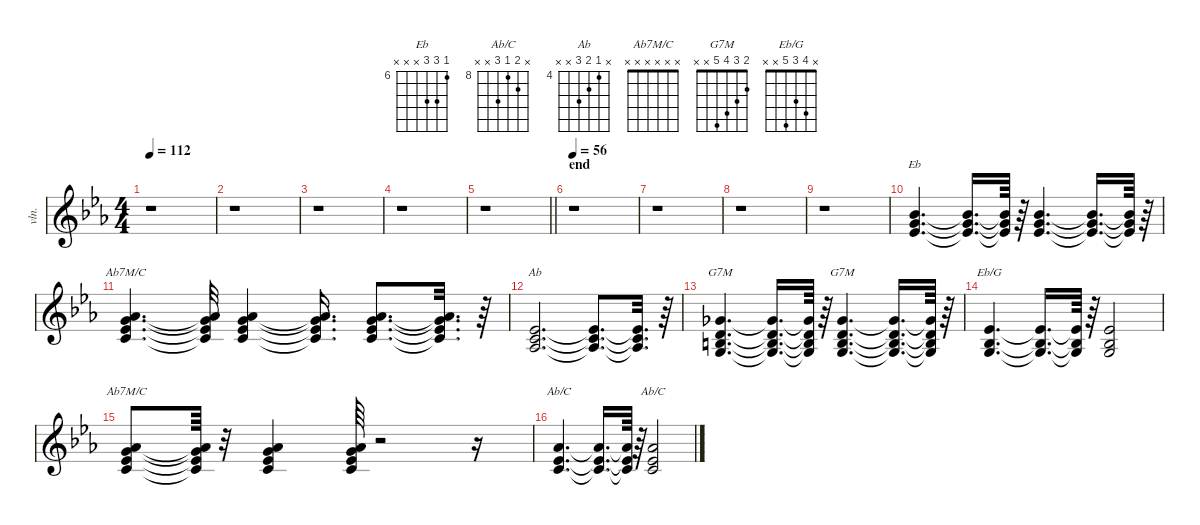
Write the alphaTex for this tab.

\defaultSystemsLayout 4
\hideDynamics
\bracketExtendMode nobrackets
\otherSystemsTrackNameOrientation horizontal
\track ("Rock Organ" "vln.") {defaultSystemsLayout 4 solo instrument synthstrings1}
\staff {score}
\tuning (E4 B3 G3 D3 A2 E2)
\chord ("Eb" 6 8 8 x x x) {firstfret 6 showfingering false}
\chord ("Ab/C" 4 4 5 x x x) {showfingering false barre 4}
\chord ("Ab" x 4 5 6 x x) {firstfret 4 showfingering false}
\chord ("Ab/C" x 9 8 10 x x) {firstfret 8 showfingering false}
\chord ("Ab7M/C" x x x x x x)
\chord ("G7M" x 9 11 12 10 x) {firstfret 10 showfingering false}
\chord ("G7M" 2 3 4 5 x x) {showfingering false}
\chord ("Eb/G" x 4 3 5 x x) {showfingering false}
\ts (4 4)
\tempo 112
\clef g2
\ks cminor
r.1{dy f beam Down} |
r.1{beam Down} |
r.1{beam Down} |
r.1{beam Down} |
\barLineRight lightlight
r.1{beam Down} |
\section ("" "end")
\tempo 56
r.1{beam Down} |
r.1{beam Down} |
r.1{beam Down} |
r.1{beam Down} |
\ks eb
(6.1{acc b} 8.2{acc forcenatural} 8.3{acc b}).4{d ch "Eb" beam Up} (6.1{t acc b} 8.2{t acc forcenatural} 8.3{t acc b}).16{d beam Up} (6.1{t acc b} 8.2{t acc forcenatural} 8.3{t acc b}).64{beam Up} r.64{beam Up} (6.1{acc b} 8.2{acc forcenatural} 8.3{acc b}).4{d beam Up} (6.1{t acc b} 8.2{t acc forcenatural} 8.3{t acc b}).16{d beam Up} (6.1{t acc b} 8.2{t acc forcenatural} 8.3{t acc b}).64{beam Up} r.64{beam Up} |
(4.1{acc b} 8.2{acc forcenatural} 8.3{acc b} 10.4{acc forcenatural}).4{d ch "Ab7M/C" beam Up} (4.1{t acc b} 8.2{t acc forcenatural} 8.3{t acc b} 10.4{t acc forcenatural}).32{beam Up} (4.1{acc b} 8.2{acc forcenatural} 8.3{acc b} 10.4{acc forcenatural}).4{beam Up} (4.1{t acc b} 8.2{t acc forcenatural} 8.3{t acc b} 10.4{t acc forcenatural}).16{d beam Up} (4.1{acc b} 8.2{acc forcenatural} 8.3{acc b} 10.4{acc forcenatural}).8{d beam Up} (4.1{t acc b} 8.2{t acc forcenatural} 8.3{t acc b} 10.4{t acc forcenatural}).32{d beam Up} r.64{beam Up} |
(4.2{acc b} 5.3{acc forcenatural} 6.4{acc b}).2{d ch "Ab" beam Up} (4.2{t acc b} 5.3{t acc forcenatural} 6.4{t acc b}).8{d beam Up} (4.2{t acc b} 5.3{t acc forcenatural} 6.4{t acc b}).32{d beam Up} r.64{beam Up} |
(0.2{acc forcenatural} 11.3{acc b} 12.4{acc forcenatural} 10.5{acc forcenatural}).4{d ch "G7M" beam Up} (0.2{t acc forcenatural} 11.3{t acc b} 12.4{t acc forcenatural} 10.5{t acc forcenatural}).16{d beam Up} (0.2{t acc forcenatural} 11.3{t acc b} 12.4{t acc forcenatural} 10.5{t acc forcenatural}).64{beam Up} r.64{beam Up} (2.1{acc b} 3.2{acc forcenatural} 4.3{acc forcenatural} 5.4{acc forcenatural}).4{d ch "G7M" beam Up} (2.1{t acc b} 3.2{t acc forcenatural} 4.3{t acc forcenatural} 5.4{t acc forcenatural}).16{d beam Up} (2.1{t acc b} 3.2{t acc forcenatural} 4.3{t acc forcenatural} 5.4{t acc forcenatural}).64{beam Up} r.64{beam Up} |
(4.2{acc b} 3.3{acc b} 5.4{acc forcenatural}).4{d ch "Eb/G" beam Up} (4.2{t acc b} 3.3{t acc b} 5.4{t acc forcenatural}).16{d beam Up} (4.2{t acc b} 3.3{t acc b} 5.4{t acc forcenatural}).64{beam Up} r.64{beam Up} (4.2{acc b} 3.3{acc b} 5.4{acc forcenatural}).2{beam Up} |
(4.1{acc b} 8.2{acc forcenatural} 8.3{acc b} 10.4{acc forcenatural}).8{ch "Ab7M/C" beam Up} (4.1{t acc b} 8.2{t acc forcenatural} 8.3{t acc b} 10.4{t acc forcenatural}).64{beam Up} r.32{beam Up} (4.1{acc b} 8.2{acc forcenatural} 8.3{acc b} 10.4{acc forcenatural}).4{beam Up} (4.1{acc b} 8.2{acc forcenatural} 8.3{acc b} 10.4{acc forcenatural}).64{beam Up} r.2{beam Up} r.16{beam Up} |
(9.2{acc b} 8.3{acc b} 10.4{acc forcenatural}).4{d ch "Ab/C" beam Up} (9.2{t acc b} 8.3{t acc b} 10.4{t acc forcenatural}).16{d beam Up} (9.2{t acc b} 8.3{t acc b} 10.4{t acc forcenatural}).64{beam Up} r.64{beam Up} (4.1{acc b} 4.2{acc b} 5.3{acc forcenatural}).2{ch "Ab/C" beam Up}
